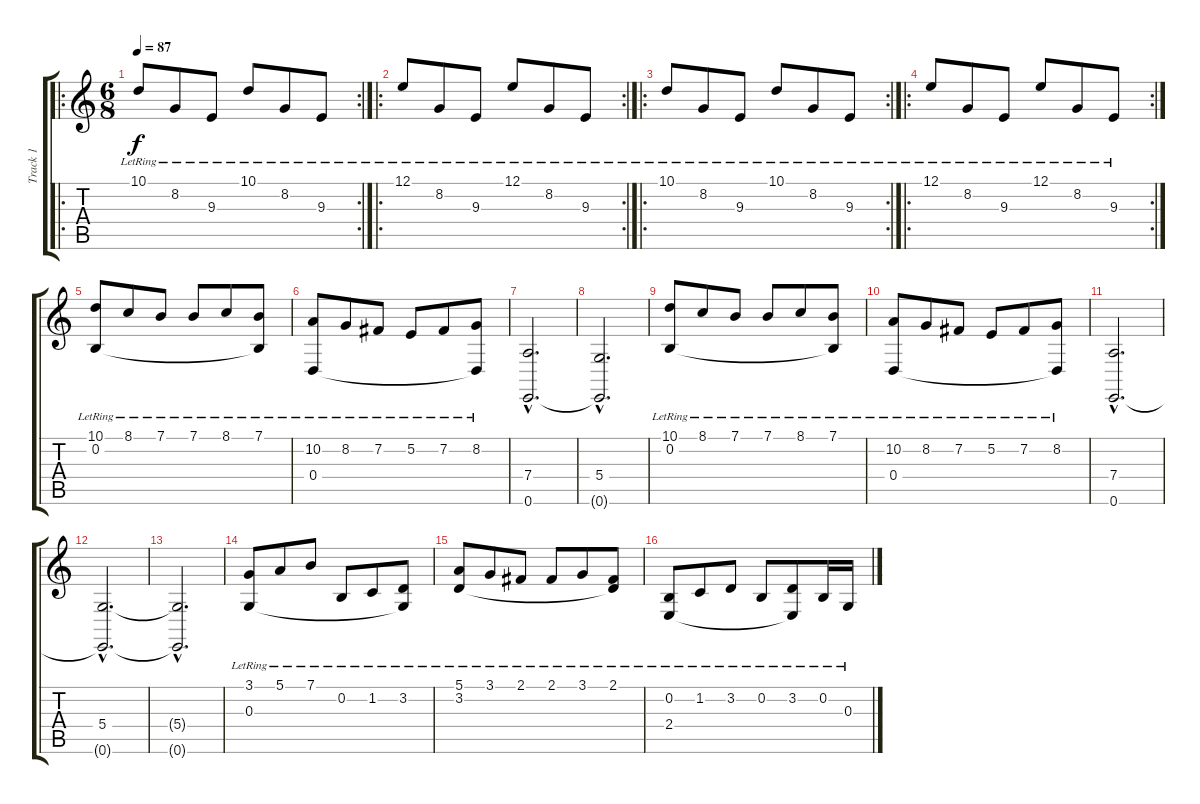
\track ("Track 1" "Track 1") {instrument pad2warm}
\staff {score tabs}
\tuning (E4 B3 G3 D3 A2 E2) {hide}
\ro
\rc 2
\ts (6 8)
\tempo 87
\clef g2
\ks c
10.1{lr}.8{dy f instrument pad2warm} 8.2{lr}.8 9.3{lr}.8 10.1{lr}.8 8.2{lr}.8 9.3{lr}.8 |
\ro
\rc 2
12.1{lr}.8 8.2{lr}.8 9.3{lr}.8 12.1{lr}.8 8.2{lr}.8 9.3{lr}.8 |
\ro
\rc 2
10.1{lr}.8 8.2{lr}.8 9.3{lr}.8 10.1{lr}.8 8.2{lr}.8 9.3{lr}.8 |
\ro
\rc 2
12.1{lr}.8 8.2{lr}.8 9.3{lr}.8 12.1{lr}.8 8.2{lr}.8 9.3{lr}.8 |
(10.1{lr} 0.2).8 8.1{lr}.8 7.1{lr}.8 7.1{lr}.8 8.1{lr}.8 (7.1{lr} 0.2{t}).8 |
(10.2{lr} 0.4).8 8.2{lr}.8 7.2{lr}.8 5.2{lr}.8 7.2{lr}.8 (8.2{lr} 0.4{t}).8 |
(7.4{hac} 0.6{hac}).2{d} |
(5.4{hac} 0.6{hac t}).2{d} |
(10.1{lr} 0.2).8 8.1{lr}.8 7.1{lr}.8 7.1{lr}.8 8.1{lr}.8 (7.1{lr} 0.2{t}).8 |
(10.2{lr} 0.4).8 8.2{lr}.8 7.2{lr}.8 5.2{lr}.8 7.2{lr}.8 (8.2{lr} 0.4{t}).8 |
(7.4{hac} 0.6{hac}).2{d} |
(5.4{hac} 0.6{hac t}).2{d} |
(5.4{hac t} 0.6{hac t}).2{d} |
(3.1{lr} 0.3).8 5.1{lr}.8 7.1{lr}.8 0.2{lr}.8 1.2{lr}.8 (3.2{lr} 0.3{t}).8 |
(5.1{lr} 3.2).8 3.1{lr}.8 2.1{lr}.8 2.1{lr}.8 3.1{lr}.8 (2.1{lr} 3.2{t}).8 |
(0.2{lr} 2.4).8 1.2{lr}.8 3.2{lr}.8 0.2{lr}.8 (3.2{lr} 2.4{t}).8 0.2{lr}.16 0.3{lr}.16
